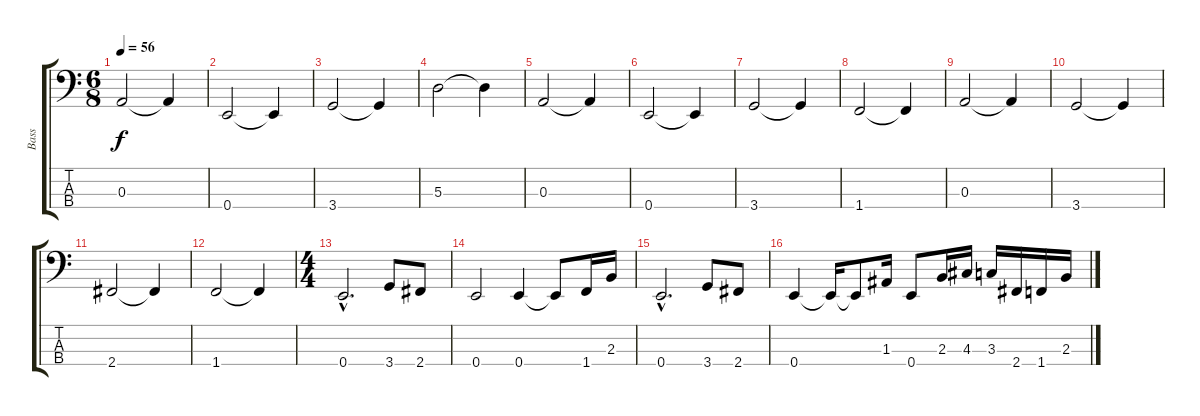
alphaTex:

\track ("Bass" "Bass") {instrument electricbasspick}
\staff {score tabs}
\tuning (G2 D2 A1 E1) {hide}
\ts (6 8)
\tempo 56
\clef f4
\ks c
0.3.2{dy f} 0.3{t}.4 |
0.4.2 0.4{t}.4 |
3.4.2 3.4{t}.4 |
5.3.2 5.3{t}.4 |
0.3.2 0.3{t}.4 |
0.4.2 0.4{t}.4 |
3.4.2 3.4{t}.4 |
1.4.2 1.4{t}.4 |
0.3.2 0.3{t}.4 |
3.4.2 3.4{t}.4 |
2.4.2 2.4{t}.4 |
1.4.2 1.4{t}.4 |
\ts (4 4)
0.4{hac}.2{d} 3.4.8 2.4.8 |
0.4.2 0.4.4 0.4{t}.8 1.4.16 2.3.16 |
0.4{hac}.2{d} 3.4.8 2.4.8 |
0.4.4 0.4{t}.16 0.4{t}.8 1.3.16 0.4.8 2.3.16 4.3.16 3.3.16 2.4.16 1.4.16 2.3.16
